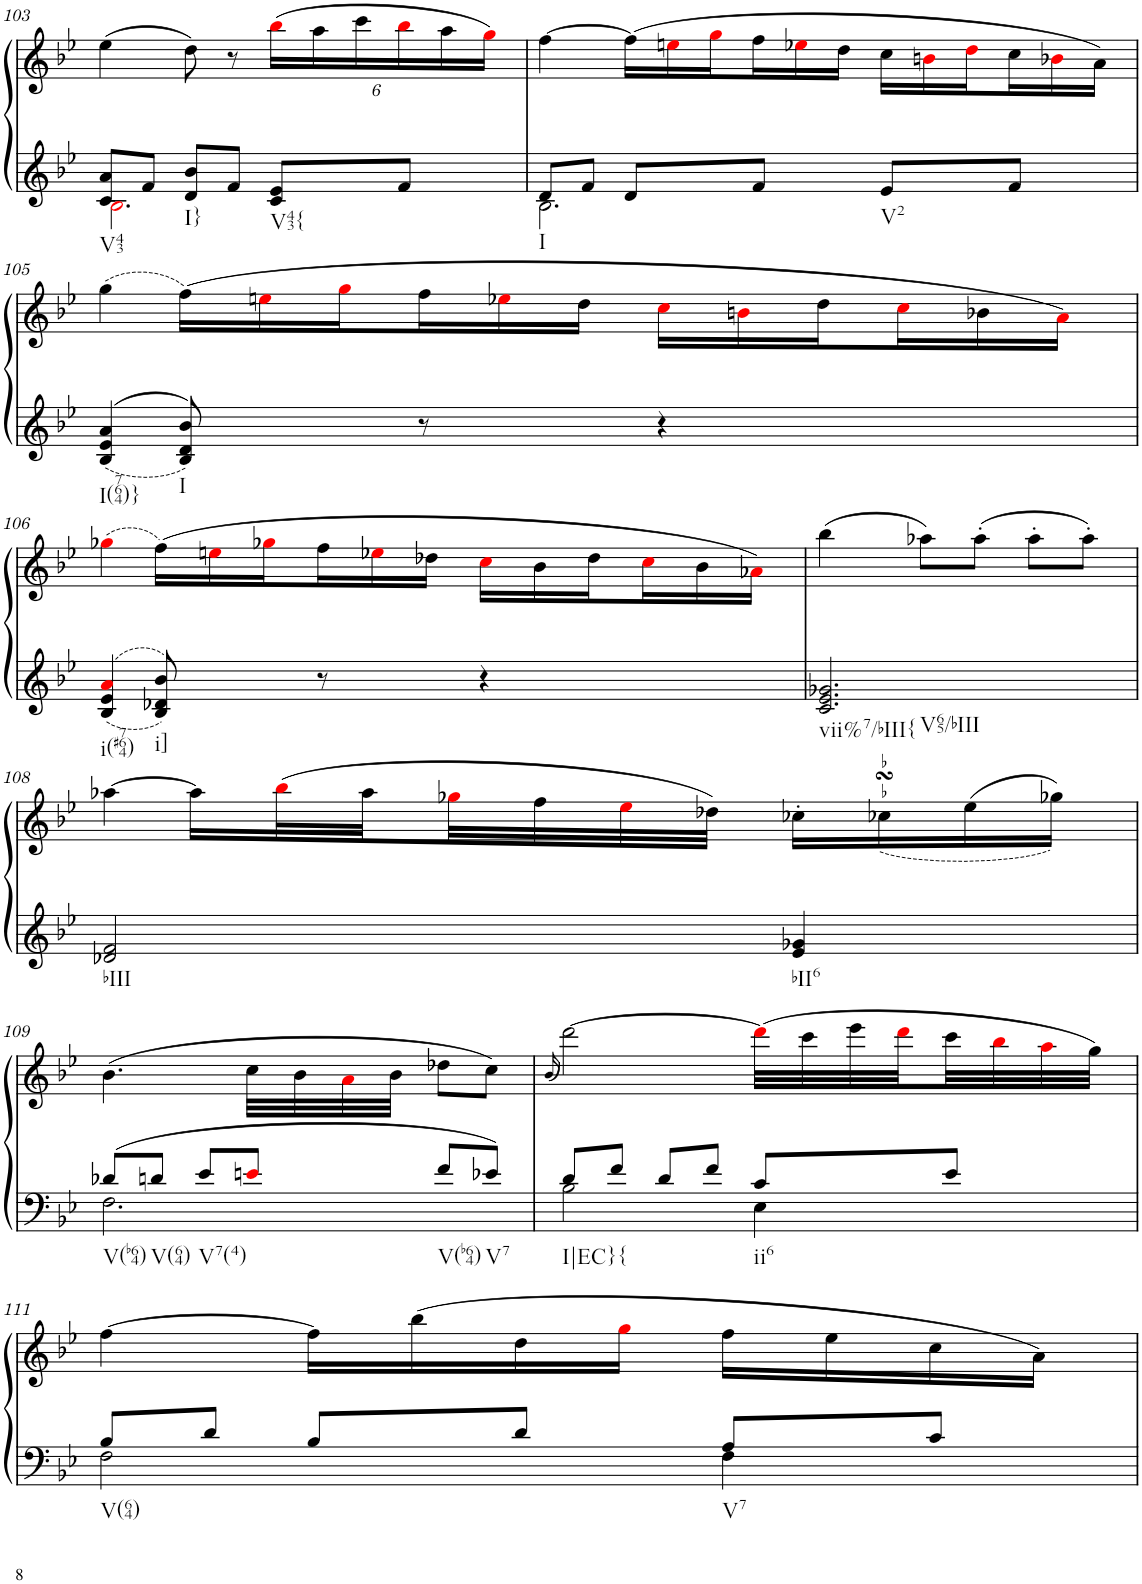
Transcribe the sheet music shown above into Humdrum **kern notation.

**kern	**kern
*part1	*part1
*staff2	*staff1
*I"unbenannt2	*
!!LO:PB:g=z
*clefF4	*clefG2
*k[b-e-]	*k[b-e-]
*M3/4	*M3/4
=103	=103
*^	*
!LO:TX:b:t=V43	!	!
8c/ 8a/L	2.B-i\	(4ee-\
8f/J	.	.
!LO:TX:b:t=I}	!	!
8d/ 8b-/L	.	8dd\)
8f/J	.	8r
*	*	*Xbrackettup
!LO:TX:b:t=V43{	!	!
8c/ 8e-/L	.	(24bb-i\LL
.	.	24aa\
.	.	24ccc\
8f/J	.	24bb-i\
.	.	24aa\
.	.	24ggi\JJ)
=104	=104	=104
!LO:TX:b:t=I	!	!
8d/L	2.B-\	[4ff\
8f/J	.	.
*	*	*Xtuplet
8d/L	.	(24ff\LL]
.	.	24eeni\
.	.	24ggi\
8f/J	.	24ff\
.	.	24ee-Xi\
.	.	24dd\JJ
!LO:TX:b:t=V2	!	!
8e-/L	.	24cc\LL
.	.	24bni\
.	.	24ddi\
8f/J	.	24cc\
.	.	24b-Xi\
.	.	24a\JJ)
*v	*v	*
!!LO:LB:g=z
=105	=105
!LO:TX:b:t=I(764)}	!
4B-/ 4e-/ 4a/	(4gg\
!LO:TX:b:t=I	!
8B-/ 8d/ 8b-/	(24ff\LL)
.	24eeni\
.	24ggi\
8r	24ff\
.	24ee-Xi\
.	24dd\JJ
4r	24cci\LL
.	24bni\
.	24dd\
.	24cci\
.	24b-X\
.	24ai\JJ)
!!LO:LB:g=z
=106	=106
!LO:TX:b:t=i(#764)	!
4B-/ 4e-/ 4ai/	(4gg-Xi\
!LO:TX:b:t=i]	!
8B-/ 8d-X/ 8b-/	(24ff\LL)
.	24eeni\
.	24gg-Xi\
8r	24ff\
.	24ee-Xi\
.	24dd-X\JJ
4r	24cci\LL
.	24b-\
.	24dd-\
.	24cci\
.	24b-\
.	24a-Xi\JJ)
=107	=107
!LO:TX:b:t=vii%7/bIII{	!
!LO:TX:b:t=V65/bIII	!
2.c/ 2.e-/ 2.g-X/	(4bb-\
.	8aa-X\L)
.	(8aa-'\J
.	8aa-'\L
.	8aa-'\J)
!!LO:LB:g=z
=108	=108
!LO:TX:b:t=bIII	!
2d-X/ 2f/	[4aa-X\
.	16aa-\LL]
.	(32bb-i\L
.	32aa-\
.	32gg-Xi\
.	32ff\
.	32ee-i\
.	32dd-X\JJJ)
!LO:TX:b:t=bII6	!
4e-/ 4g-X/	16cc-X'\LL
!	!LO:TURN:uacc=-
!	!LO:TURN:lacc=-
.	(<16cc-XsSSs\
.	(16ee-\
.	16gg-X\JJ))
!!LO:LB:g=z
=109	=109
*^	*
!LO:TX:b:t=V(b64)	!	!
8d-X/L	2.F\	(4.b-\
!LO:TX:b:t=V(64)	!	!
8dn/J	.	.
!LO:TX:b:t=V7(4)	!	!
8e-/L	.	.
8eni/J	.	32cc\LLL
.	.	32b-\
.	.	32ai\
.	.	32b-\JJJ
!LO:TX:b:t=V(b64)	!	!
8f/L	.	8dd-X\L
!LO:TX:b:t=V7	!	!
8e-X/J	.	8cc\J)
=110	=110	=110
.	.	(16qb-/
!LO:TX:b:t=I|EC}{	!	!
8d/L	2B-\	[2ddd\)
8f/J	.	.
8d/L	.	.
8f/J	.	.
!LO:TX:b:t=ii6	!	!
8c/L	4E-\	(32dddi\LLL]
.	.	32ccc\
.	.	32eee-\
.	.	32dddi\
8e-/J	.	32ccc\
.	.	32bb-i\
.	.	32aai\
.	.	32gg\JJJ)
!!LO:LB:g=z
=111	=111	=111
!LO:TX:b:t=V(64)	!	!
8B-/L	2F\	[4ff\
8d/J	.	.
8B-/L	.	16ff\LL]
.	.	(16bb-\
8d/J	.	16dd\
.	.	16ggi\JJ
!LO:TX:b:t=V7	!	!
8A/L	4F\	16ff\LL
.	.	16ee-\
8c/J	.	16cc\
.	.	16a\JJ)
*v	*v	*
=	=
*-	*-
